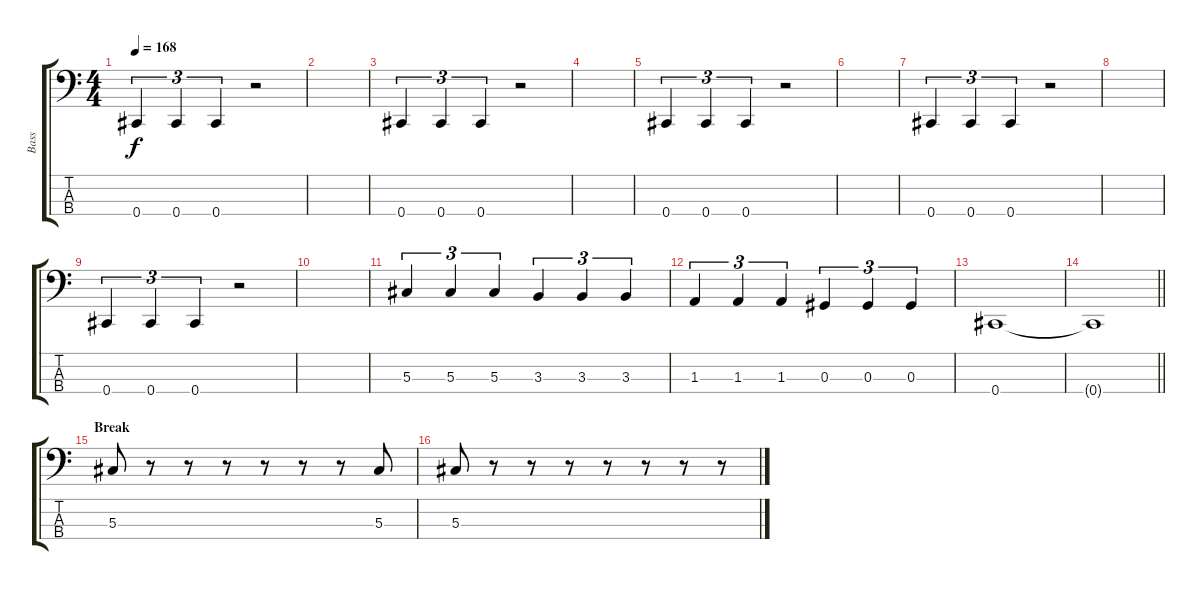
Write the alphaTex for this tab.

\track ("Bass" "Bass") {instrument electricbasspick}
\staff {score tabs}
\tuning (Gb2 Db2 Ab1 Db1) {hide}
\ts (4 4)
\tempo 168
\clef f4
\ks c
0.4.4{tu (3 2) dy f} 0.4.4{tu (3 2)} 0.4.4{tu (3 2)} r.2 |
|
0.4.4{tu (3 2)} 0.4.4{tu (3 2)} 0.4.4{tu (3 2)} r.2 |
|
0.4.4{tu (3 2)} 0.4.4{tu (3 2)} 0.4.4{tu (3 2)} r.2 |
|
0.4.4{tu (3 2)} 0.4.4{tu (3 2)} 0.4.4{tu (3 2)} r.2 |
|
0.4.4{tu (3 2)} 0.4.4{tu (3 2)} 0.4.4{tu (3 2)} r.2 |
|
5.3.4{tu (3 2)} 5.3.4{tu (3 2)} 5.3.4{tu (3 2)} 3.3.4{tu (3 2)} 3.3.4{tu (3 2)} 3.3.4{tu (3 2)} |
1.3.4{tu (3 2)} 1.3.4{tu (3 2)} 1.3.4{tu (3 2)} 0.3.4{tu (3 2)} 0.3.4{tu (3 2)} 0.3.4{tu (3 2)} |
0.4.1 |
\barLineRight lightlight
0.4{t}.1 |
\section ("" "Break")
5.3.8 r.8 r.8 r.8 r.8 r.8 r.8 5.3.8 |
5.3.8 r.8 r.8 r.8 r.8 r.8 r.8 r.8
